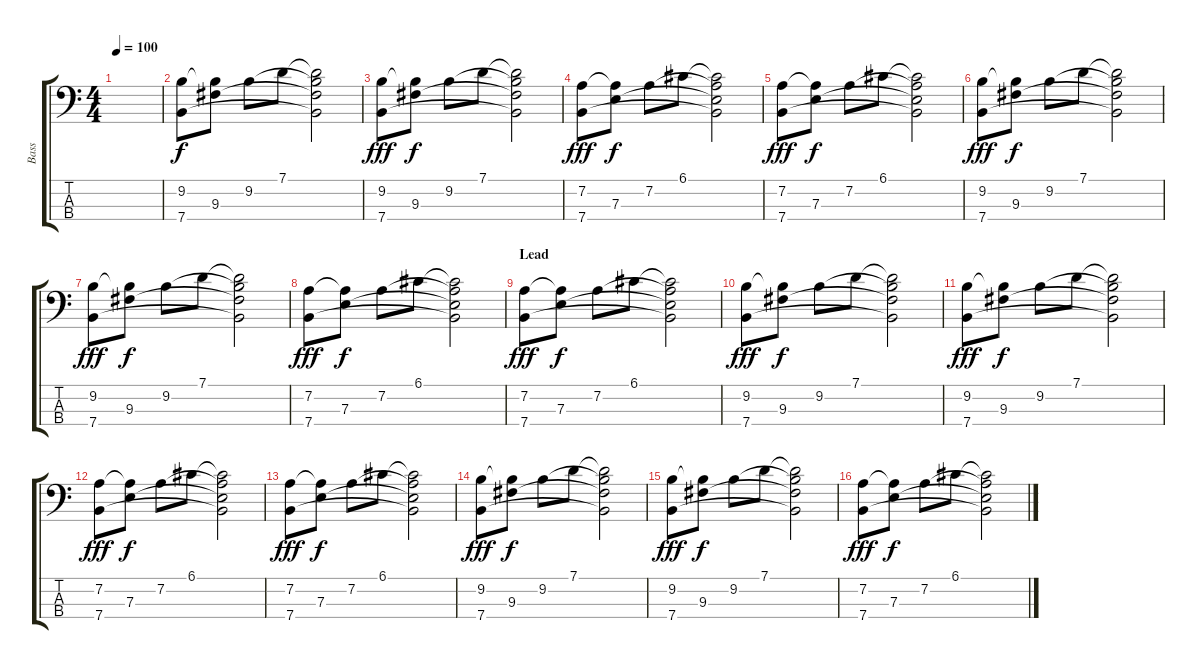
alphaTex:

\track ("Bass" "Bass") {instrument electricbassfinger}
\staff {score tabs}
\tuning (G2 D2 A1 E1) {hide}
\ts (4 4)
\tempo 100
\clef f4
\ks c
|
(9.2 7.4).8 (9.2{t} 9.3).8{dy f} 9.2.8 7.1.8 (7.1{t} 9.2{t} 9.3{t} 7.4{t}).2 |
(9.2 7.4).8{dy fff} (9.2{t} 9.3).8{dy f} 9.2.8 7.1.8 (7.1{t} 9.2{t} 9.3{t} 7.4{t}).2 |
(7.2 7.4).8{dy fff} (7.2{t} 7.3).8{dy f} 7.2.8 6.1.8 (6.1{t} 7.2{t} 7.3{t} 7.4{t}).2 |
(7.2 7.4).8{dy fff} (7.2{t} 7.3).8{dy f} 7.2.8 6.1.8 (6.1{t} 7.2{t} 7.3{t} 7.4{t}).2 |
(9.2 7.4).8{dy fff} (9.2{t} 9.3).8{dy f} 9.2.8 7.1.8 (7.1{t} 9.2{t} 9.3{t} 7.4{t}).2 |
(9.2 7.4).8{dy fff} (9.2{t} 9.3).8{dy f} 9.2.8 7.1.8 (7.1{t} 9.2{t} 9.3{t} 7.4{t}).2 |
(7.2 7.4).8{dy fff} (7.2{t} 7.3).8{dy f} 7.2.8 6.1.8 (6.1{t} 7.2{t} 7.3{t} 7.4{t}).2 |
\section ("" "Lead")
(7.2 7.4).8{dy fff} (7.2{t} 7.3).8{dy f} 7.2.8 6.1.8 (6.1{t} 7.2{t} 7.3{t} 7.4{t}).2 |
(9.2 7.4).8{dy fff} (9.2{t} 9.3).8{dy f} 9.2.8 7.1.8 (7.1{t} 9.2{t} 9.3{t} 7.4{t}).2 |
(9.2 7.4).8{dy fff} (9.2{t} 9.3).8{dy f} 9.2.8 7.1.8 (7.1{t} 9.2{t} 9.3{t} 7.4{t}).2 |
(7.2 7.4).8{dy fff} (7.2{t} 7.3).8{dy f} 7.2.8 6.1.8 (6.1{t} 7.2{t} 7.3{t} 7.4{t}).2 |
(7.2 7.4).8{dy fff} (7.2{t} 7.3).8{dy f} 7.2.8 6.1.8 (6.1{t} 7.2{t} 7.3{t} 7.4{t}).2 |
(9.2 7.4).8{dy fff} (9.2{t} 9.3).8{dy f} 9.2.8 7.1.8 (7.1{t} 9.2{t} 9.3{t} 7.4{t}).2 |
(9.2 7.4).8{dy fff} (9.2{t} 9.3).8{dy f} 9.2.8 7.1.8 (7.1{t} 9.2{t} 9.3{t} 7.4{t}).2 |
(7.2 7.4).8{dy fff} (7.2{t} 7.3).8{dy f} 7.2.8 6.1.8 (6.1{t} 7.2{t} 7.3{t} 7.4{t}).2
